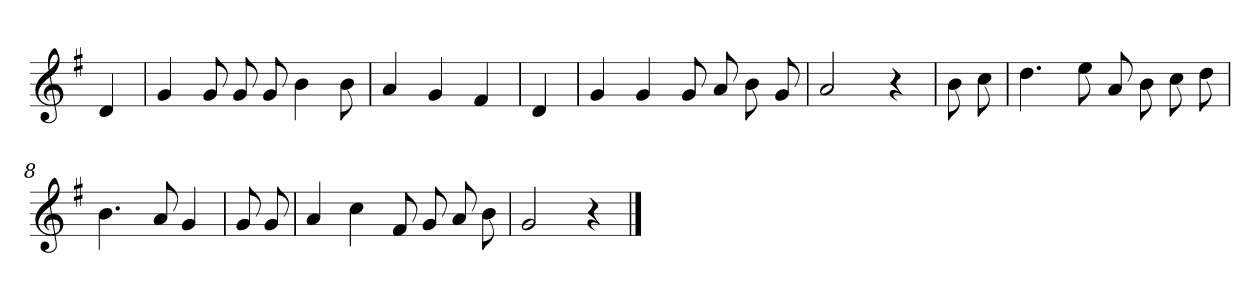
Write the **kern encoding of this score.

**kern
*part1
*staff1
*clefG2
*k[f#]
*G:
=
4d
=1
4g
8g
8g
8g
4b
8b
=2
4a
4g
4f#
=3
4d
=4
4g
4g
8g
8a
8b
8g
=5
2a
4r
=6
8b
8cc
=7
4.dd
8ee
8a
8b
8cc
8dd
=8
4.b
8a
4g
=9
8g
8g
=10
4a
4cc
8f#
8g
8a
8b
=11
2g
4r
==
*-
